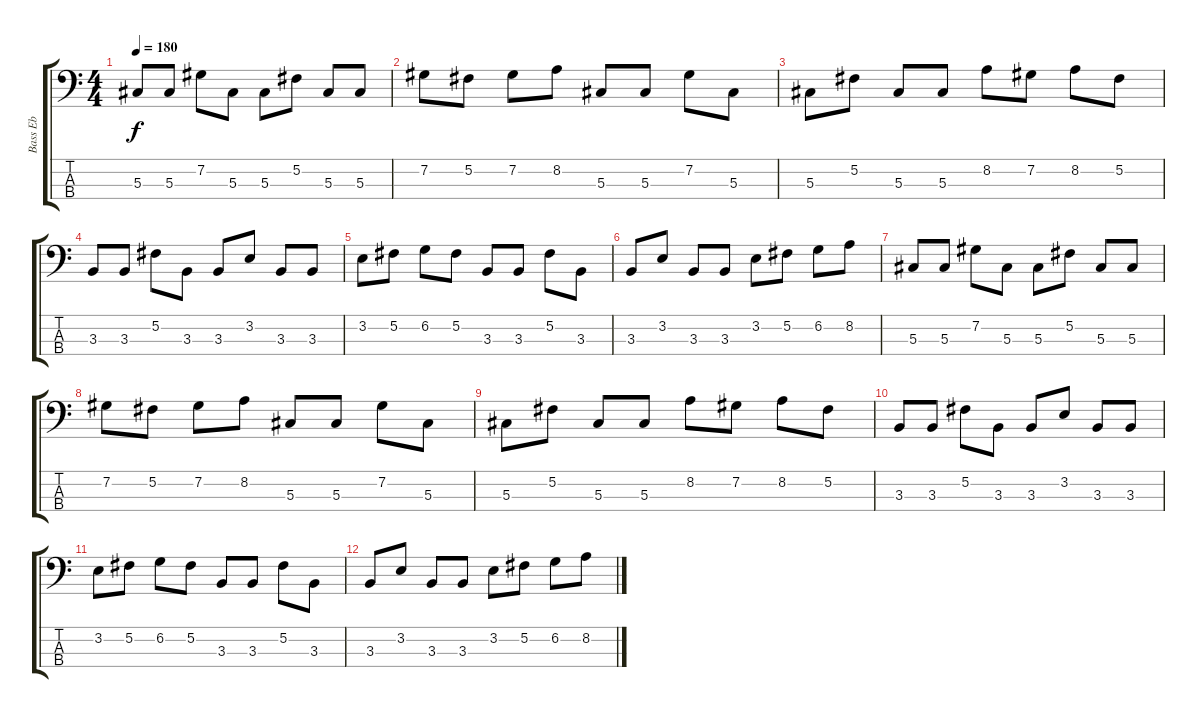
\track ("Bass Eb" "Bass Eb") {instrument electricbasspick}
\staff {score tabs}
\tuning (Gb2 Db2 Ab1 Eb1) {hide}
\ts (4 4)
\tempo 180
\clef f4
\ks c
5.3.8{dy f} 5.3.8 7.2.8 5.3.8 5.3.8 5.2.8 5.3.8 5.3.8 |
7.2.8 5.2.8 7.2.8 8.2.8 5.3.8 5.3.8 7.2.8 5.3.8 |
5.3.8 5.2.8 5.3.8 5.3.8 8.2.8 7.2.8 8.2.8 5.2.8 |
3.3.8 3.3.8 5.2.8 3.3.8 3.3.8 3.2.8 3.3.8 3.3.8 |
3.2.8 5.2.8 6.2.8 5.2.8 3.3.8 3.3.8 5.2.8 3.3.8 |
3.3.8 3.2.8 3.3.8 3.3.8 3.2.8 5.2.8 6.2.8 8.2.8 |
5.3.8 5.3.8 7.2.8 5.3.8 5.3.8 5.2.8 5.3.8 5.3.8 |
7.2.8 5.2.8 7.2.8 8.2.8 5.3.8 5.3.8 7.2.8 5.3.8 |
5.3.8 5.2.8 5.3.8 5.3.8 8.2.8 7.2.8 8.2.8 5.2.8 |
3.3.8{volume 11} 3.3.8 5.2.8 3.3.8 3.3.8 3.2.8 3.3.8 3.3.8 |
3.2.8{volume 0} 5.2.8 6.2.8 5.2.8 3.3.8 3.3.8 5.2.8 3.3.8 |
3.3.8 3.2.8 3.3.8 3.3.8 3.2.8 5.2.8 6.2.8 8.2.8
